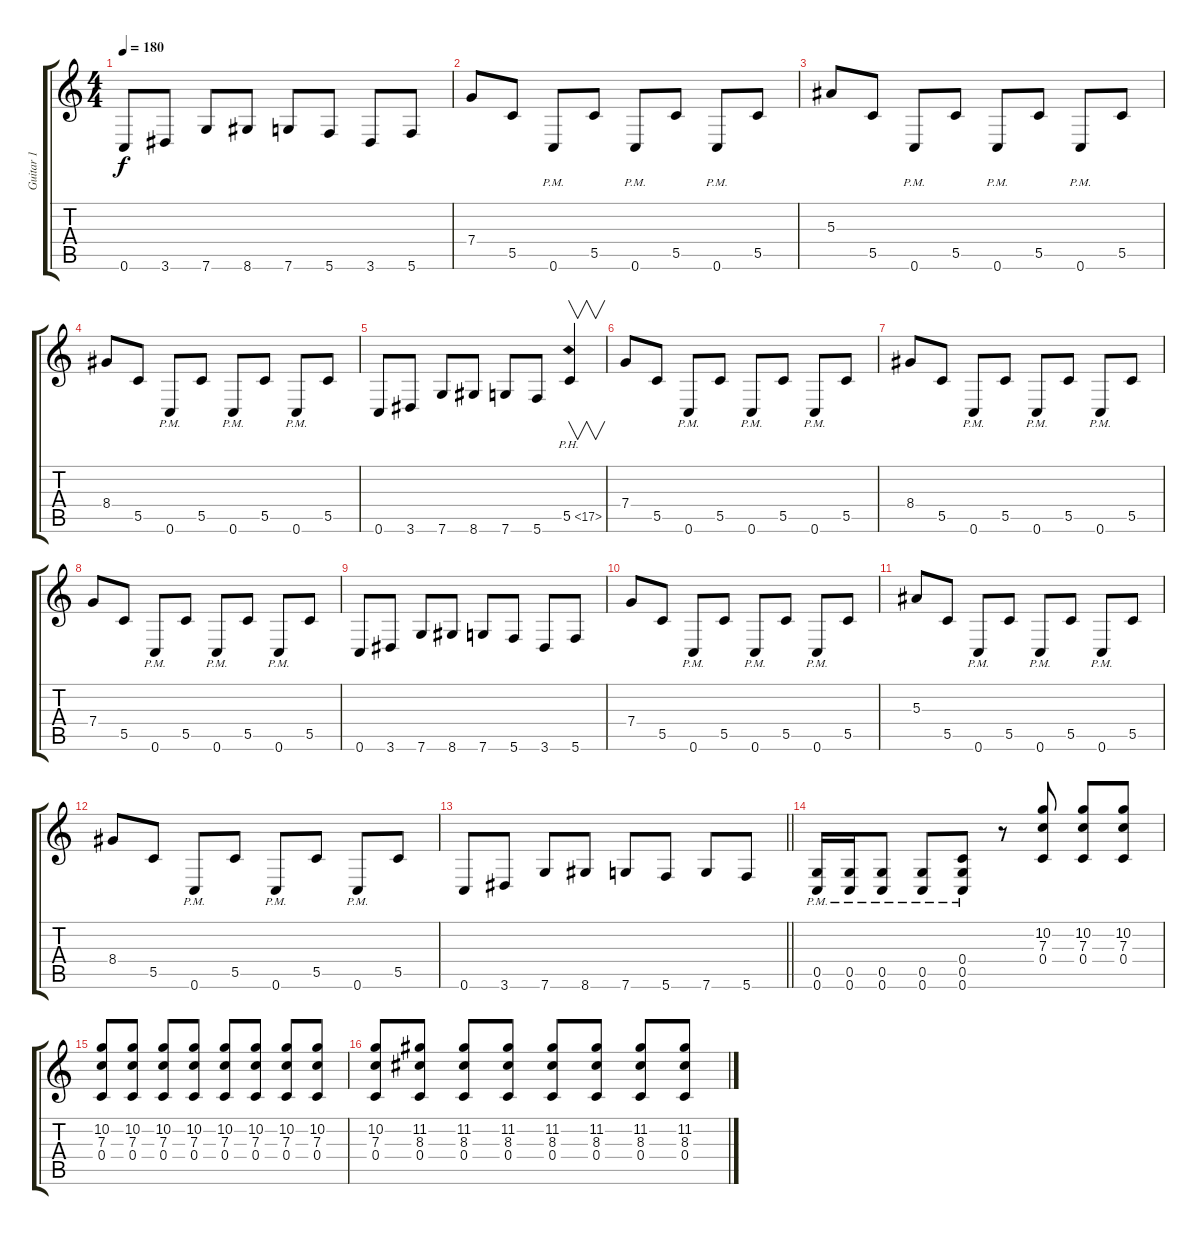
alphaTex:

\track ("Guitar 1" "Guitar 1") {instrument distortionguitar}
\staff {score tabs}
\tuning (D4 A3 F3 C3 G2 C2) {hide}
\ts (4 4)
\tempo 180
\clef g2
\ks c
0.6.8{dy f} 3.6.8 7.6.8 8.6.8 7.6.8 5.6.8 3.6.8 5.6.8 |
7.4.8 5.5.8 0.6{pm}.8 5.5.8 0.6{pm}.8 5.5.8 0.6{pm}.8 5.5.8 |
5.3.8 5.5.8 0.6{pm}.8 5.5.8 0.6{pm}.8 5.5.8 0.6{pm}.8 5.5.8 |
8.4.8 5.5.8 0.6{pm}.8 5.5.8 0.6{pm}.8 5.5.8 0.6{pm}.8 5.5.8 |
0.6.8 3.6.8 7.6.8 8.6.8 7.6.8 5.6.8 5.5{ph 12}.4{v} |
7.4.8 5.5.8 0.6{pm}.8 5.5.8 0.6{pm}.8 5.5.8 0.6{pm}.8 5.5.8 |
8.4.8 5.5.8 0.6{pm}.8 5.5.8 0.6{pm}.8 5.5.8 0.6{pm}.8 5.5.8 |
7.4.8 5.5.8 0.6{pm}.8 5.5.8 0.6{pm}.8 5.5.8 0.6{pm}.8 5.5.8 |
0.6.8 3.6.8 7.6.8 8.6.8 7.6.8 5.6.8 3.6.8 5.6.8 |
7.4.8 5.5.8 0.6{pm}.8 5.5.8 0.6{pm}.8 5.5.8 0.6{pm}.8 5.5.8 |
5.3.8 5.5.8 0.6{pm}.8 5.5.8 0.6{pm}.8 5.5.8 0.6{pm}.8 5.5.8 |
8.4.8 5.5.8 0.6{pm}.8 5.5.8 0.6{pm}.8 5.5.8 0.6{pm}.8 5.5.8 |
\barLineRight lightlight
0.6.8 3.6.8 7.6.8 8.6.8 7.6.8 5.6.8 7.6.8 5.6.8 |
(0.5{pm} 0.6{pm}).16{volume 10} (0.5{pm} 0.6{pm}).16 (0.5{pm} 0.6{pm}).8 (0.5{pm} 0.6{pm}).8 (0.4{pm} 0.5{pm} 0.6{pm}).8 r.8 (10.2 7.3 0.4).8 (10.2 7.3 0.4).8 (10.2 7.3 0.4).8 |
(10.2 7.3 0.4).8 (10.2 7.3 0.4).8 (10.2 7.3 0.4).8 (10.2 7.3 0.4).8 (10.2 7.3 0.4).8 (10.2 7.3 0.4).8 (10.2 7.3 0.4).8 (10.2 7.3 0.4).8 |
(10.2 7.3 0.4).8 (11.2 8.3 0.4).8 (11.2 8.3 0.4).8 (11.2 8.3 0.4).8 (11.2 8.3 0.4).8 (11.2 8.3 0.4).8 (11.2 8.3 0.4).8 (11.2 8.3 0.4).8
